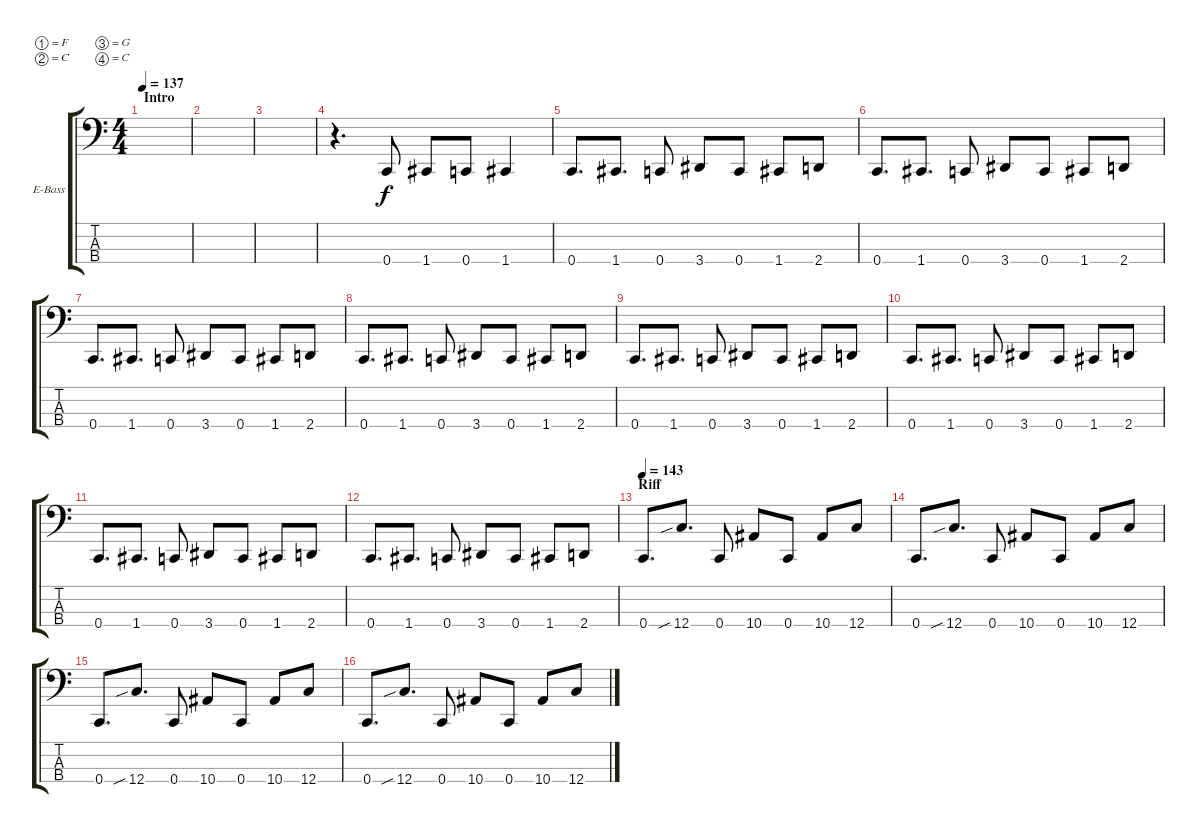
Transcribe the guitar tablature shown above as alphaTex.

\defaultSystemsLayout 4
\bracketExtendMode groupsimilarinstruments
\firstSystemTrackNameOrientation horizontal
\otherSystemsTrackNameOrientation horizontal
\track ("Ue-Chan - Bass" "E-Bass") {instrument electricbassfinger}
\staff {score tabs}
\tuning (F2 C2 G1 C1)
\ts (4 4)
\section ("" "Intro")
\tempo 137
\clef f4
\ks c
|
|
|
r.4{d} 0.4.8 1.4.8 0.4.8 1.4.4 |
0.4.8{d} 1.4.8{d} 0.4.8 3.4.8 0.4.8 1.4.8 2.4.8 |
0.4.8{d} 1.4.8{d} 0.4.8 3.4.8 0.4.8 1.4.8 2.4.8 |
0.4.8{d} 1.4.8{d} 0.4.8 3.4.8 0.4.8 1.4.8 2.4.8 |
0.4.8{d} 1.4.8{d} 0.4.8 3.4.8 0.4.8 1.4.8 2.4.8 |
0.4.8{d} 1.4.8{d} 0.4.8 3.4.8 0.4.8 1.4.8 2.4.8 |
0.4.8{d} 1.4.8{d} 0.4.8 3.4.8 0.4.8 1.4.8 2.4.8 |
0.4.8{d} 1.4.8{d} 0.4.8 3.4.8 0.4.8 1.4.8 2.4.8 |
0.4.8{d} 1.4.8{d} 0.4.8 3.4.8 0.4.8 1.4.8 2.4.8 |
\section ("" "Riff")
\tempo 143
0.4.8{d} 12.4{sib}.8{d} 0.4.8 10.4.8 0.4.8 10.4.8 12.4.8 |
0.4.8{d} 12.4{sib}.8{d} 0.4.8 10.4.8 0.4.8 10.4.8 12.4.8 |
0.4.8{d} 12.4{sib}.8{d} 0.4.8 10.4.8 0.4.8 10.4.8 12.4.8 |
0.4.8{d} 12.4{sib}.8{d} 0.4.8 10.4.8 0.4.8 10.4.8 12.4.8
